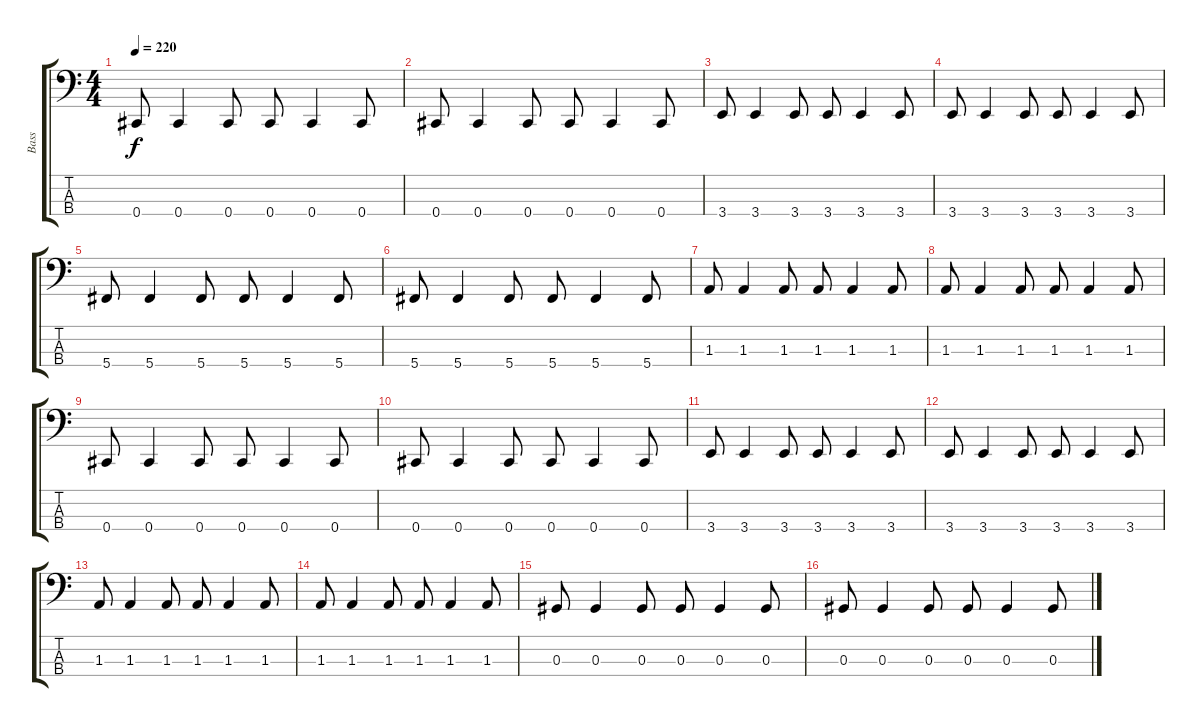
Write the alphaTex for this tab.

\track ("Bass" "Bass") {instrument electricbasspick}
\staff {score tabs}
\tuning (Gb2 Db2 Ab1 Db1) {hide}
\ts (4 4)
\tempo 220
\clef f4
\ks c
0.4.8{dy f instrument electricbasspick} 0.4.4 0.4.8 0.4.8 0.4.4 0.4.8 |
0.4.8 0.4.4 0.4.8 0.4.8 0.4.4 0.4.8 |
3.4.8 3.4.4 3.4.8 3.4.8 3.4.4 3.4.8 |
3.4.8 3.4.4 3.4.8 3.4.8 3.4.4 3.4.8 |
5.4.8 5.4.4 5.4.8 5.4.8 5.4.4 5.4.8 |
5.4.8 5.4.4 5.4.8 5.4.8 5.4.4 5.4.8 |
1.3.8 1.3.4 1.3.8 1.3.8 1.3.4 1.3.8 |
1.3.8 1.3.4 1.3.8 1.3.8 1.3.4 1.3.8 |
0.4.8 0.4.4 0.4.8 0.4.8 0.4.4 0.4.8 |
0.4.8 0.4.4 0.4.8 0.4.8 0.4.4 0.4.8 |
3.4.8 3.4.4 3.4.8 3.4.8 3.4.4 3.4.8 |
3.4.8 3.4.4 3.4.8 3.4.8 3.4.4 3.4.8 |
1.3.8 1.3.4 1.3.8 1.3.8 1.3.4 1.3.8 |
1.3.8 1.3.4 1.3.8 1.3.8 1.3.4 1.3.8 |
0.3.8 0.3.4 0.3.8 0.3.8 0.3.4 0.3.8 |
0.3.8 0.3.4 0.3.8 0.3.8 0.3.4 0.3.8
